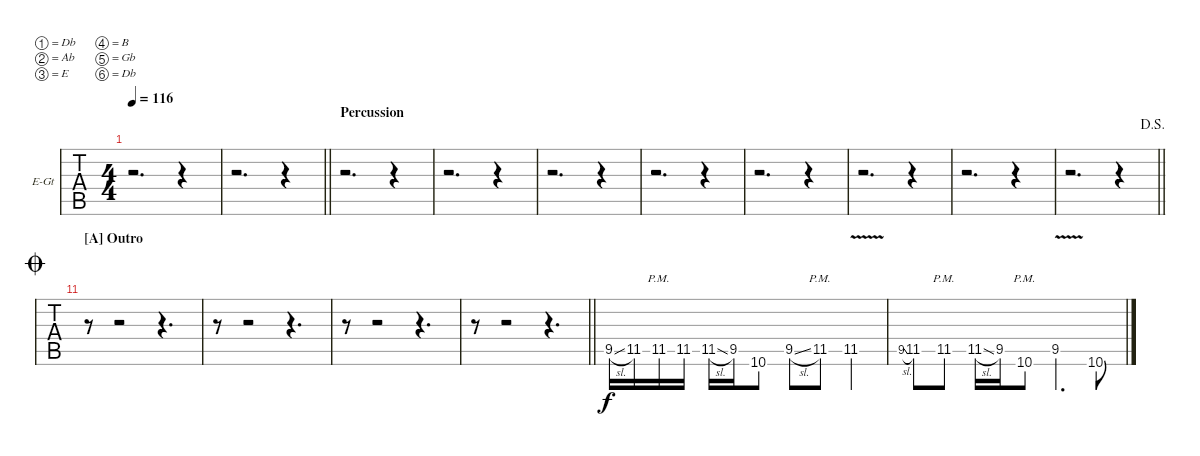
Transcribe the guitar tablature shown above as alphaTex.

\bracketExtendMode nobrackets
\firstSystemTrackNameOrientation horizontal
\otherSystemsTrackNameOrientation horizontal
\defaultBarNumberDisplay FirstOfSystem
\track ("Rhythm" "E-Gt") {instrument overdrivenguitar}
\staff {tabs}
\tuning (Db4 Ab3 E3 B2 Gb2 Db2)
\ts (4 4)
\tempo 116
\clef g2
\ks c
r.2{d dy f} r.4 |
\barLineRight lightlight
r.2{d} r.4 |
\section ("" "Percussion")
r.2{d} r.4 |
r.2{d} r.4 |
r.2{d} r.4 |
r.2{d} r.4 |
r.2{d} r.4 |
r.2{d} r.4 |
r.2{d} r.4 |
\jump dalsegno
\barLineRight lightlight
r.2{d} r.4 |
\section ("A" "Outro")
\jump coda
r.8 r.2 r.4{d} |
r.8 r.2 r.4{d} |
r.8 r.2 r.4{d} |
\barLineRight lightlight
r.8 r.2 r.4{d} |
9.5{sl}.16 11.5.16 11.5{pm}.16 11.5.16 11.5{sl}.16 9.5.16 10.6.8 9.5{sl}.8 11.5{pm}.8 11.5{v}.4 |
9.5{sl}.8{gr onbeat} 11.5.8 11.5{pm}.8 11.5{sl}.16 9.5.16 10.6{pm}.8 9.5{v}.4{d} 10.6.8
